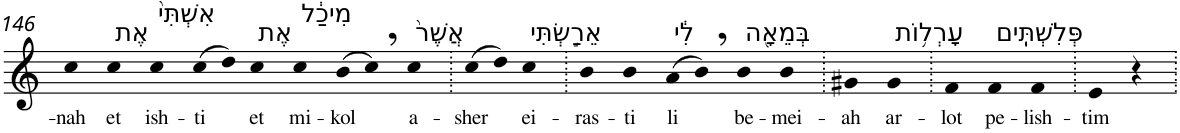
**kern	**text
*part1	*part1
*staff1	*staff1
*I"Piano	*
*I'Pno	*
!!LO:PB:g=z
*clefG2	*
*k[]	*
=146	=146
!	!LO:LY:b
4cc	-nah
!LO:TX:a:t=אֶת	!
!	!LO:LY:b
4cc	et
!LO:TX:a:t=אִשְׁתִּי֙	!
!	!LO:LY:b
4cc	ish-
!	!LO:LY:b
(>8cc	-ti
8dd)	.
!LO:TX:a:t=אֶת	!
!	!LO:LY:b
4cc	et
!LO:TX:a:t=מִיכַ֔ל	!
!	!LO:LY:b
4cc	mi-
!	!LO:LY:b
(>8b	-kol
8cc,)	.
!LO:TX:a:t=אֲשֶׁר֙	!
!	!LO:LY:b
4cc	a-
=147.	=147.
!	!LO:LY:b
(>8cc	-sher
8dd)	.
!LO:TX:a:t=אֵרַ֣שְׂתִּי	!
!	!LO:LY:b
4cc	ei-
=148.	=148.
!	!LO:LY:b
4b	-ras-
!	!LO:LY:b
4b	-ti
!LO:TX:a:t=לִ֔י	!
!	!LO:LY:b
(>8a	li
8b,)	.
!LO:TX:a:t=בְּמֵאָ֖ה	!
!	!LO:LY:b
4b	be-
!	!LO:LY:b
4b	-mei-
=149.	=149.
!	!LO:LY:b
4g#X	-ah
!LO:TX:a:t=עָרְל֥וֹת	!
!	!LO:LY:b
4g#	ar-
=150.	=150.
!	!LO:LY:b
4f	-lot
!LO:TX:a:t=פְּלִשְׁתִּֽים	!
!	!LO:LY:b
4f	pe-
!	!LO:LY:b
4f	-lish-
=151.	=151.
!	!LO:LY:b
4e	-tim
4r	.
=.	=.
*-	*-
